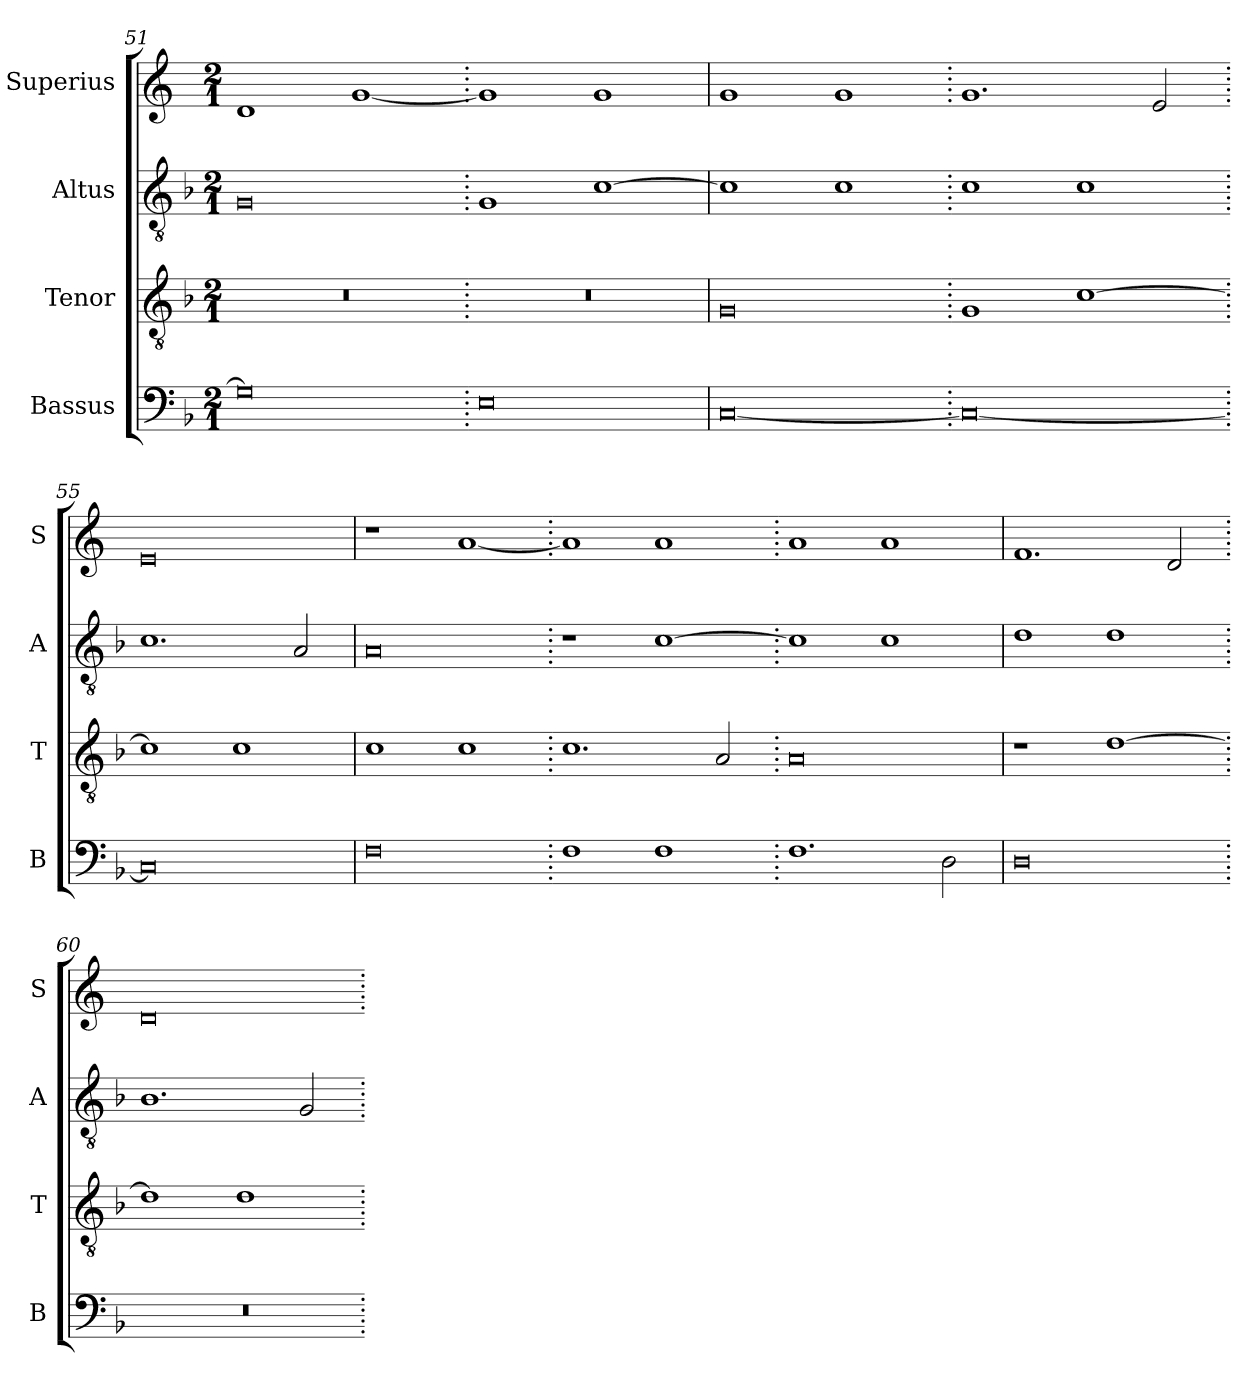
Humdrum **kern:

**kern	**kern	**kern	**kern
*part4	*part3	*part2	*part1
*staff4	*staff3	*staff2	*staff1
*I"Bassus	*I"Tenor	*I"Altus	*I"Superius
*I'B	*I'T	*I'A	*I'S
*clefF4	*clefGv2	*clefGv2	*clefG2
*k[b-]	*k[b-]	*k[b-]	*k[]
*M2/1	*M2/1	*M2/1	*M2/1
=51	=51	=51	=51
0G]	0r	0G	1d
.	.	.	[1g
=52.	=52.	=52.	=52.
0E	0r	1G	1g]
.	.	[1c	1g
=53	=53	=53	=53
[0C	0G	1c]	1g
.	.	1c	1g
=54.	=54.	=54.	=54.
0C_	1G	1c	1.g
.	[1c	1c	.
.	.	.	2e/
=55.	=55.	=55.	=55.
0C]	1c]	1.c	0e
.	1c	.	.
.	.	2A/	.
=56	=56	=56	=56
0F	1c	0A	1r
.	1c	.	[1a
=57.	=57.	=57.	=57.
1F	1.c	1r	1a]
1F	.	[1c	1a
.	2A/	.	.
=58.	=58.	=58.	=58.
1.F	0A	1c]	1a
.	.	1c	1a
2D\	.	.	.
=59	=59	=59	=59
0D	1r	1d	1.f
.	[1d	1d	.
.	.	.	2d/
=60.	=60.	=60.	=60.
0r	1d]	1.B-	0d
.	1d	.	.
.	.	2G/	.
=.	=.	=.	=.
*-	*-	*-	*-
